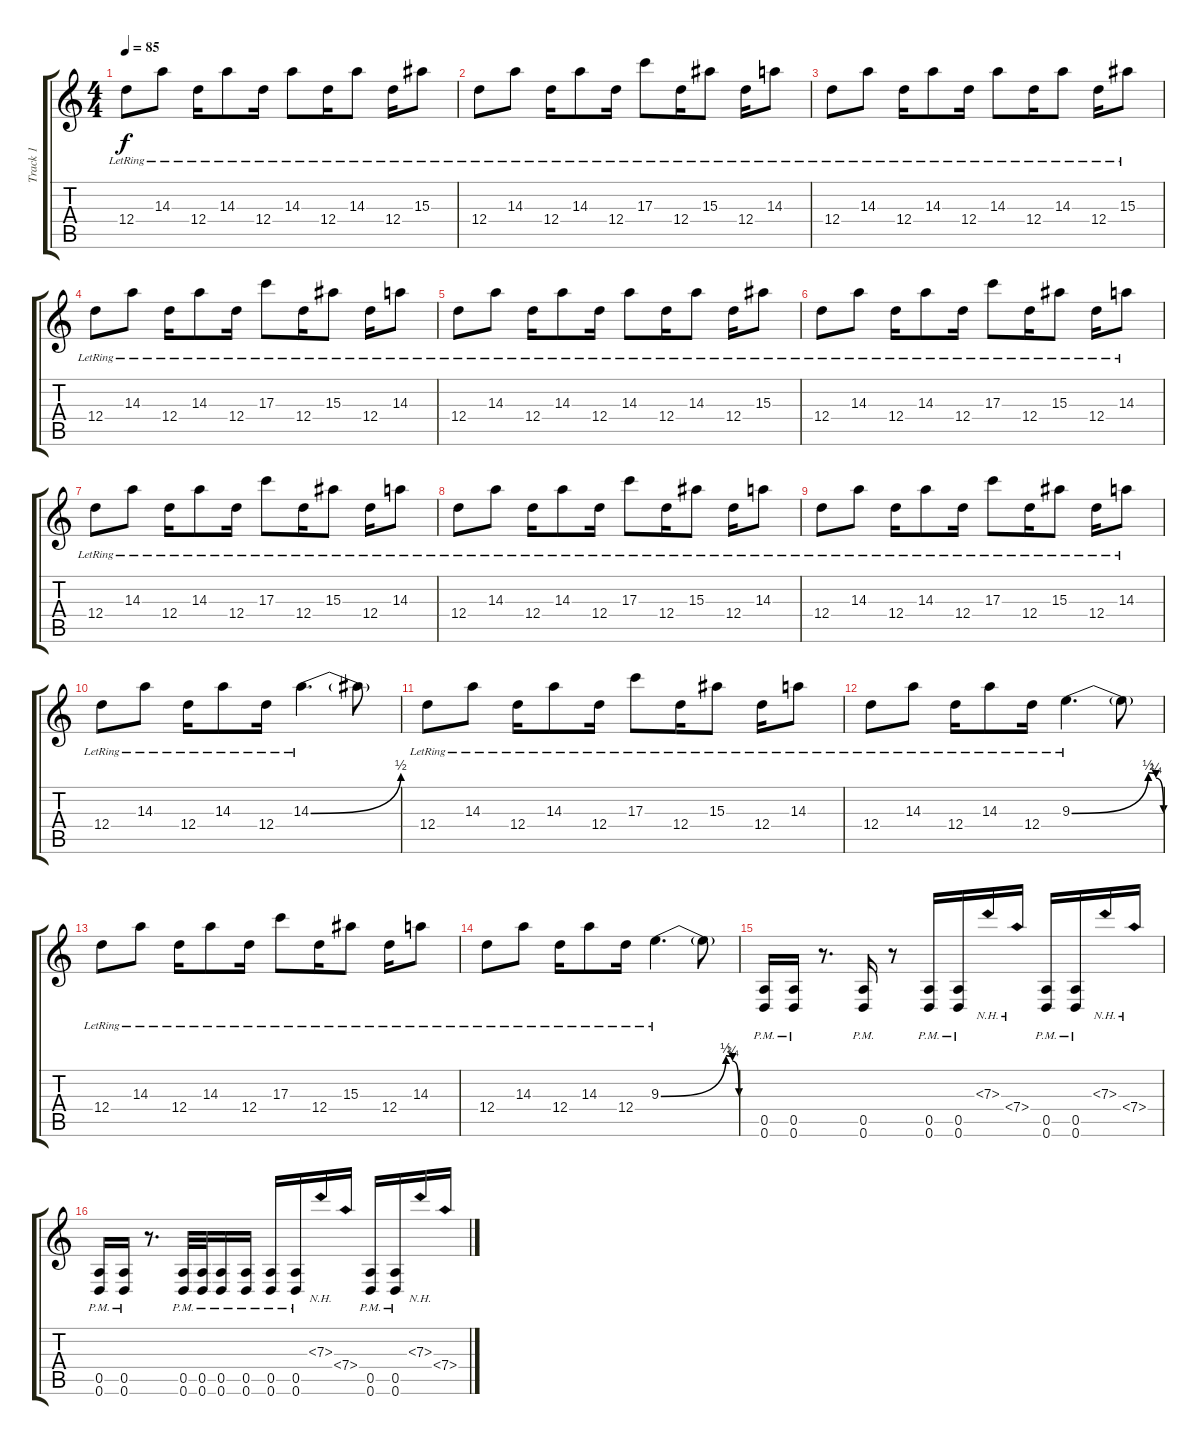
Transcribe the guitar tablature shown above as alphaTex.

\track ("Track 1" "Track 1") {instrument electricguitarclean}
\staff {score tabs}
\tuning (E4 B3 G3 D3 A2 D2) {hide}
\ts (4 4)
\tempo 85
\clef g2
\ks c
12.4{lr}.8{dy f instrument electricguitarclean} 14.3{lr}.8 12.4{lr}.16 14.3{lr}.8 12.4{lr}.16 14.3{lr}.8 12.4{lr}.16 14.3{lr}.8 12.4{lr}.16 15.3{lr}.8 |
12.4{lr}.8 14.3{lr}.8 12.4{lr}.16 14.3{lr}.8 12.4{lr}.16 17.3{lr}.8 12.4{lr}.16 15.3{lr}.8 12.4{lr}.16 14.3{lr}.8 |
12.4{lr}.8 14.3{lr}.8 12.4{lr}.16 14.3{lr}.8 12.4{lr}.16 14.3{lr}.8 12.4{lr}.16 14.3{lr}.8 12.4{lr}.16 15.3{lr}.8 |
12.4{lr}.8 14.3{lr}.8 12.4{lr}.16 14.3{lr}.8 12.4{lr}.16 17.3{lr}.8 12.4{lr}.16 15.3{lr}.8 12.4{lr}.16 14.3{lr}.8 |
12.4{lr}.8 14.3{lr}.8 12.4{lr}.16 14.3{lr}.8 12.4{lr}.16 14.3{lr}.8 12.4{lr}.16 14.3{lr}.8 12.4{lr}.16 15.3{lr}.8 |
12.4{lr}.8 14.3{lr}.8 12.4{lr}.16 14.3{lr}.8 12.4{lr}.16 17.3{lr}.8 12.4{lr}.16 15.3{lr}.8 12.4{lr}.16 14.3{lr}.8 |
12.4{lr}.8 14.3{lr}.8 12.4{lr}.16 14.3{lr}.8 12.4{lr}.16 17.3{lr}.8 12.4{lr}.16 15.3{lr}.8 12.4{lr}.16 14.3{lr}.8 |
12.4{lr}.8 14.3{lr}.8 12.4{lr}.16 14.3{lr}.8 12.4{lr}.16 17.3{lr}.8 12.4{lr}.16 15.3{lr}.8 12.4{lr}.16 14.3{lr}.8 |
12.4{lr}.8 14.3{lr}.8 12.4{lr}.16 14.3{lr}.8 12.4{lr}.16 17.3{lr}.8 12.4{lr}.16 15.3{lr}.8 12.4{lr}.16 14.3{lr}.8 |
12.4{lr}.8 14.3{lr}.8 12.4{lr}.16 14.3{lr}.8 12.4{lr}.16 14.3{be (bend 0 0 60 2) lr}.4{d instrument distortionguitar} 14.3{t}.8 |
12.4{lr}.8{volume 11} 14.3{lr}.8 12.4{lr}.16 14.3{lr}.8 12.4{lr}.16 17.3{lr}.8 12.4{lr}.16 15.3{lr}.8 12.4{lr}.16 14.3{lr}.8 |
12.4{lr}.8 14.3{lr}.8 12.4{lr}.16 14.3{lr}.8 12.4{lr}.16 9.3{be (custom 0 0 50 2 55 1 60 0) lr}.4{d instrument distortionguitar} 9.3{t}.8 |
12.4{lr}.8 14.3{lr}.8 12.4{lr}.16 14.3{lr}.8 12.4{lr}.16 17.3{lr}.8 12.4{lr}.16 15.3{lr}.8 12.4{lr}.16 14.3{lr}.8 |
12.4{lr}.8 14.3{lr}.8 12.4{lr}.16 14.3{lr}.8 12.4{lr}.16 9.3{be (custom 0 0 50 2 55 1 60 0) lr}.4{d instrument distortionguitar} 9.3{t}.8 |
(0.5{pm} 0.6{pm}).16{instrument overdrivenguitar} (0.5{pm} 0.6{pm}).16 r.8{d} (0.5{pm} 0.6{pm}).16 r.8 (0.5{pm} 0.6{pm}).16 (0.5{pm} 0.6{pm}).16 7.3{nh}.16 7.4{nh}.16 (0.5{pm} 0.6{pm}).16 (0.5{pm} 0.6{pm}).16 7.3{nh}.16 7.4{nh}.16 |
(0.5{pm} 0.6{pm}).16 (0.5{pm} 0.6{pm}).16 r.8{d} (0.5{pm} 0.6{pm}).32 (0.5{pm} 0.6{pm}).32 (0.5{pm} 0.6{pm}).16 (0.5{pm} 0.6{pm}).16 (0.5{pm} 0.6{pm}).16 (0.5{pm} 0.6{pm}).16 7.3{nh}.16 7.4{nh}.16 (0.5{pm} 0.6{pm}).16 (0.5{pm} 0.6{pm}).16 7.3{nh}.16 7.4{nh}.16
